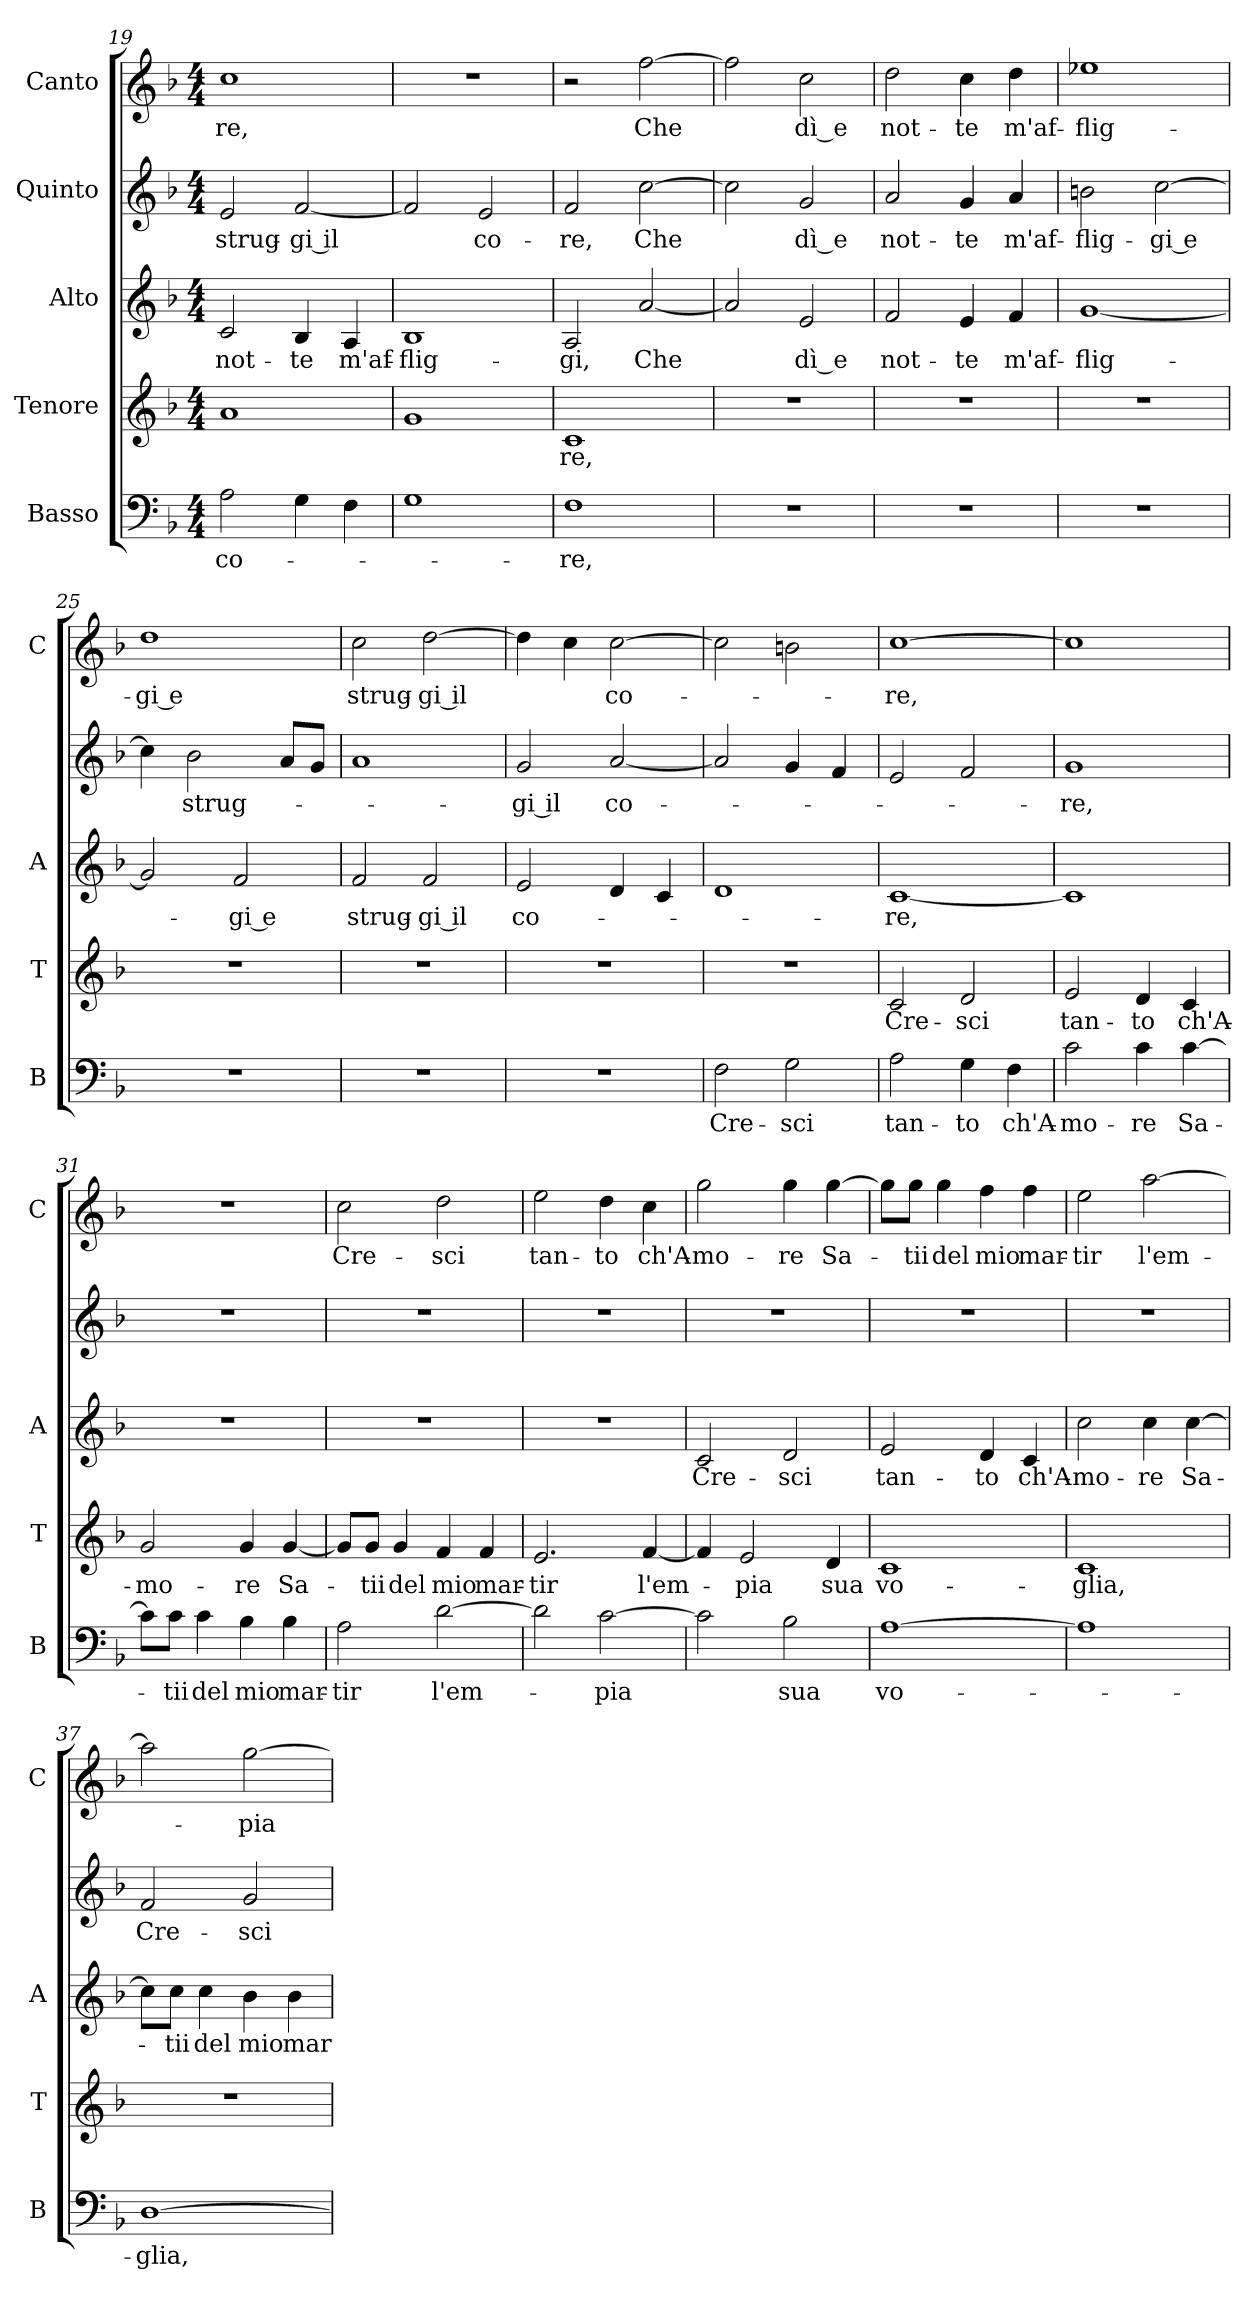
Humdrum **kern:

**kern	**text	**kern	**text	**kern	**text	**kern	**text	**kern	**text
*part5	*part5	*part4	*part4	*part3	*part3	*part2	*part2	*part1	*part1
*staff5	*staff5	*staff4	*staff4	*staff3	*staff3	*staff2	*staff2	*staff1	*staff1
*I"Basso	*	*I"Tenore	*	*I"Alto	*	*I"Quinto	*	*I"Canto	*
*I'B	*	*I'T	*	*I'A	*	*	*	*I'C	*
*clefF4	*	*clefG2	*	*clefG2	*	*clefG2	*	*clefG2	*
*k[b-]	*	*k[b-]	*	*k[b-]	*	*k[b-]	*	*k[b-]	*
*F:	*	*F:	*	*F:	*	*F:	*	*F:	*
*M4/4	*	*M4/4	*	*M4/4	*	*M4/4	*	*M4/4	*
=19	=19	=19	=19	=19	=19	=19	=19	=19	=19
!	!LO:LY:b	!	!	!	!LO:LY:b	!	!LO:LY:b	!	!LO:LY:b
2A\	co-	1a	.	2c/	not-	2e/	strug-	1cc	-re,
!	!	!	!	!	!LO:LY:b	!	!LO:LY:b	!	!
4G\	.	.	.	4B-/	-te	[2f/	-gi il	.	.
!	!	!	!	!	!LO:LY:b	!	!	!	!
4F\	.	.	.	4A/	m'af-	.	.	.	.
=20	=20	=20	=20	=20	=20	=20	=20	=20	=20
!	!	!	!	!	!LO:LY:b	!	!	!	!
1G	.	1g	.	1B-	-flig-	2f/]	.	1r	.
!	!	!	!	!	!	!	!LO:LY:b	!	!
.	.	.	.	.	.	2e/	co-	.	.
=21	=21	=21	=21	=21	=21	=21	=21	=21	=21
!	!LO:LY:b	!	!LO:LY:b	!	!LO:LY:b	!	!LO:LY:b	!	!
1F	-re,	1c	-re,	2A/	-gi,	2f/	-re,	2r	.
!	!	!	!	!	!LO:LY:b	!	!LO:LY:b	!	!LO:LY:b
.	.	.	.	[2a/	Che	[2cc\	Che	[2ff\	Che
=22	=22	=22	=22	=22	=22	=22	=22	=22	=22
1r	.	1r	.	2a/]	.	2cc\]	.	2ff\]	.
!	!	!	!	!	!LO:LY:b	!	!LO:LY:b	!	!LO:LY:b
.	.	.	.	2e/	dì e	2g/	dì e	2cc\	dì e
=23	=23	=23	=23	=23	=23	=23	=23	=23	=23
!	!	!	!	!	!LO:LY:b	!	!LO:LY:b	!	!LO:LY:b
1r	.	1r	.	2f/	not-	2a/	not-	2dd\	not-
!	!	!	!	!	!LO:LY:b	!	!LO:LY:b	!	!LO:LY:b
.	.	.	.	4e/	-te	4g/	-te	4cc\	-te
!	!	!	!	!	!LO:LY:b	!	!LO:LY:b	!	!LO:LY:b
.	.	.	.	4f/	m'af-	4a/	m'af-	4dd\	m'af-
=24	=24	=24	=24	=24	=24	=24	=24	=24	=24
!	!	!	!	!	!LO:LY:b	!	!LO:LY:b	!	!LO:LY:b
1r	.	1r	.	[1g	-flig-	2bn\	-flig-	1ee-X	-flig-
!	!	!	!	!	!	!	!LO:LY:b	!	!
.	.	.	.	.	.	[2cc\	-gi e	.	.
!!LO:LB:g=z
=25	=25	=25	=25	=25	=25	=25	=25	=25	=25
!	!	!	!	!	!	!	!	!	!LO:LY:b
1r	.	1r	.	2g/]	.	4cc\]	.	1dd	-gi e
!	!	!	!	!	!	!	!LO:LY:b	!	!
.	.	.	.	.	.	2b-\	strug-	.	.
!	!	!	!	!	!LO:LY:b	!	!	!	!
.	.	.	.	2f/	-gi e	.	.	.	.
.	.	.	.	.	.	8a/L	.	.	.
.	.	.	.	.	.	8g/J	.	.	.
=26	=26	=26	=26	=26	=26	=26	=26	=26	=26
!	!	!	!	!	!LO:LY:b	!	!	!	!LO:LY:b
1r	.	1r	.	2f/	strug-	1a	.	2cc\	strug-
!	!	!	!	!	!LO:LY:b	!	!	!	!LO:LY:b
.	.	.	.	2f/	-gi il	.	.	[2dd\	-gi il
=27	=27	=27	=27	=27	=27	=27	=27	=27	=27
!	!	!	!	!	!LO:LY:b	!	!LO:LY:b	!	!
1r	.	1r	.	2e/	co-	2g/	-gi il	4dd\]	.
.	.	.	.	.	.	.	.	4cc\	.
!	!	!	!	!	!	!	!LO:LY:b	!	!LO:LY:b
.	.	.	.	4d/	.	[2a/	co-	[2cc\	co-
.	.	.	.	4c/	.	.	.	.	.
=28	=28	=28	=28	=28	=28	=28	=28	=28	=28
!	!LO:LY:b	!	!	!	!	!	!	!	!
2F\	Cre-	1r	.	1d	.	2a/]	.	2cc\]	.
!	!LO:LY:b	!	!	!	!	!	!	!	!
2G\	-sci	.	.	.	.	4g/	.	2bn\	.
.	.	.	.	.	.	4f/	.	.	.
=29	=29	=29	=29	=29	=29	=29	=29	=29	=29
!	!LO:LY:b	!	!LO:LY:b	!	!LO:LY:b	!	!	!	!LO:LY:b
2A\	tan-	2c/	Cre-	[1c	-re,	2e/	.	[1cc	-re,
!	!LO:LY:b	!	!LO:LY:b	!	!	!	!	!	!
4G\	-to	2d/	-sci	.	.	2f/	.	.	.
!	!LO:LY:b	!	!	!	!	!	!	!	!
4F\	ch'A-	.	.	.	.	.	.	.	.
=30	=30	=30	=30	=30	=30	=30	=30	=30	=30
!	!LO:LY:b	!	!LO:LY:b	!	!	!	!LO:LY:b	!	!
2c\	-mo-	2e/	tan-	1c]	.	1g	-re,	1cc]	.
!	!LO:LY:b	!	!LO:LY:b	!	!	!	!	!	!
4c\	-re	4d/	-to	.	.	.	.	.	.
!	!LO:LY:b	!	!LO:LY:b	!	!	!	!	!	!
[4c\	Sa-	4c/	ch'A-	.	.	.	.	.	.
=31	=31	=31	=31	=31	=31	=31	=31	=31	=31
!	!	!	!LO:LY:b	!	!	!	!	!	!
8c\L]	.	2g/	-mo-	1r	.	1r	.	1r	.
!	!LO:LY:b	!	!	!	!	!	!	!	!
8c\J	-tii	.	.	.	.	.	.	.	.
!	!LO:LY:b	!	!	!	!	!	!	!	!
4c\	del	.	.	.	.	.	.	.	.
!	!LO:LY:b	!	!LO:LY:b	!	!	!	!	!	!
4B-\	mio	4g/	-re	.	.	.	.	.	.
!	!LO:LY:b	!	!LO:LY:b	!	!	!	!	!	!
4B-\	mar-	[4g/	Sa-	.	.	.	.	.	.
=32	=32	=32	=32	=32	=32	=32	=32	=32	=32
!	!LO:LY:b	!	!	!	!	!	!	!	!LO:LY:b
2A\	-tir	8g/L]	.	1r	.	1r	.	2cc\	Cre-
!	!	!	!LO:LY:b	!	!	!	!	!	!
.	.	8g/J	-tii	.	.	.	.	.	.
!	!	!	!LO:LY:b	!	!	!	!	!	!
.	.	4g/	del	.	.	.	.	.	.
!	!LO:LY:b	!	!LO:LY:b	!	!	!	!	!	!LO:LY:b
[2d\	l'em-	4f/	mio	.	.	.	.	2dd\	-sci
!	!	!	!LO:LY:b	!	!	!	!	!	!
.	.	4f/	mar-	.	.	.	.	.	.
!!LO:LB:g=z
=33	=33	=33	=33	=33	=33	=33	=33	=33	=33
!	!	!	!LO:LY:b	!	!	!	!	!	!LO:LY:b
2d\]	.	2.e/	-tir	1r	.	1r	.	2ee\	tan-
!	!LO:LY:b	!	!	!	!	!	!	!	!LO:LY:b
[2c\	-pia	.	.	.	.	.	.	4dd\	-to
!	!	!	!LO:LY:b	!	!	!	!	!	!LO:LY:b
.	.	[4f/	l'em-	.	.	.	.	4cc\	ch'A-
=34	=34	=34	=34	=34	=34	=34	=34	=34	=34
!	!	!	!	!	!LO:LY:b	!	!	!	!LO:LY:b
2c\]	.	4f/]	.	2c/	Cre-	1r	.	2gg\	-mo-
!	!	!	!LO:LY:b	!	!	!	!	!	!
.	.	2e/	-pia	.	.	.	.	.	.
!	!LO:LY:b	!	!	!	!LO:LY:b	!	!	!	!LO:LY:b
2B-\	sua	.	.	2d/	-sci	.	.	4gg\	-re
!	!	!	!LO:LY:b	!	!	!	!	!	!LO:LY:b
.	.	4d/	sua	.	.	.	.	[4gg\	Sa-
=35	=35	=35	=35	=35	=35	=35	=35	=35	=35
!	!LO:LY:b	!	!LO:LY:b	!	!LO:LY:b	!	!	!	!
[1A	vo-	1c	vo-	2e/	tan-	1r	.	8gg\L]	.
!	!	!	!	!	!	!	!	!	!LO:LY:b
.	.	.	.	.	.	.	.	8gg\J	-tii
!	!	!	!	!	!	!	!	!	!LO:LY:b
.	.	.	.	.	.	.	.	4gg\	del
!	!	!	!	!	!LO:LY:b	!	!	!	!LO:LY:b
.	.	.	.	4d/	-to	.	.	4ff\	mio
!	!	!	!	!	!LO:LY:b	!	!	!	!LO:LY:b
.	.	.	.	4c/	ch'A-	.	.	4ff\	mar-
=36	=36	=36	=36	=36	=36	=36	=36	=36	=36
!	!	!	!LO:LY:b	!	!LO:LY:b	!	!	!	!LO:LY:b
1A]	.	1c	-glia,	2cc\	-mo-	1r	.	2ee\	-tir
!	!	!	!	!	!LO:LY:b	!	!	!	!LO:LY:b
.	.	.	.	4cc\	-re	.	.	[2aa\	l'em-
!	!	!	!	!	!LO:LY:b	!	!	!	!
.	.	.	.	[4cc\	Sa-	.	.	.	.
=37	=37	=37	=37	=37	=37	=37	=37	=37	=37
!	!LO:LY:b	!	!	!	!	!	!LO:LY:b	!	!
[1D	-glia,	1r	.	8cc\L]	.	2f/	Cre-	2aa\]	.
!	!	!	!	!	!LO:LY:b	!	!	!	!
.	.	.	.	8cc\J	-tii	.	.	.	.
!	!	!	!	!	!LO:LY:b	!	!	!	!
.	.	.	.	4cc\	del	.	.	.	.
!	!	!	!	!	!LO:LY:b	!	!LO:LY:b	!	!LO:LY:b
.	.	.	.	4b-\	mio	2g/	-sci	[2gg\	-pia
!	!	!	!	!	!LO:LY:b	!	!	!	!
.	.	.	.	4b-\	mar-	.	.	.	.
=	=	=	=	=	=	=	=	=	=
*-	*-	*-	*-	*-	*-	*-	*-	*-	*-
